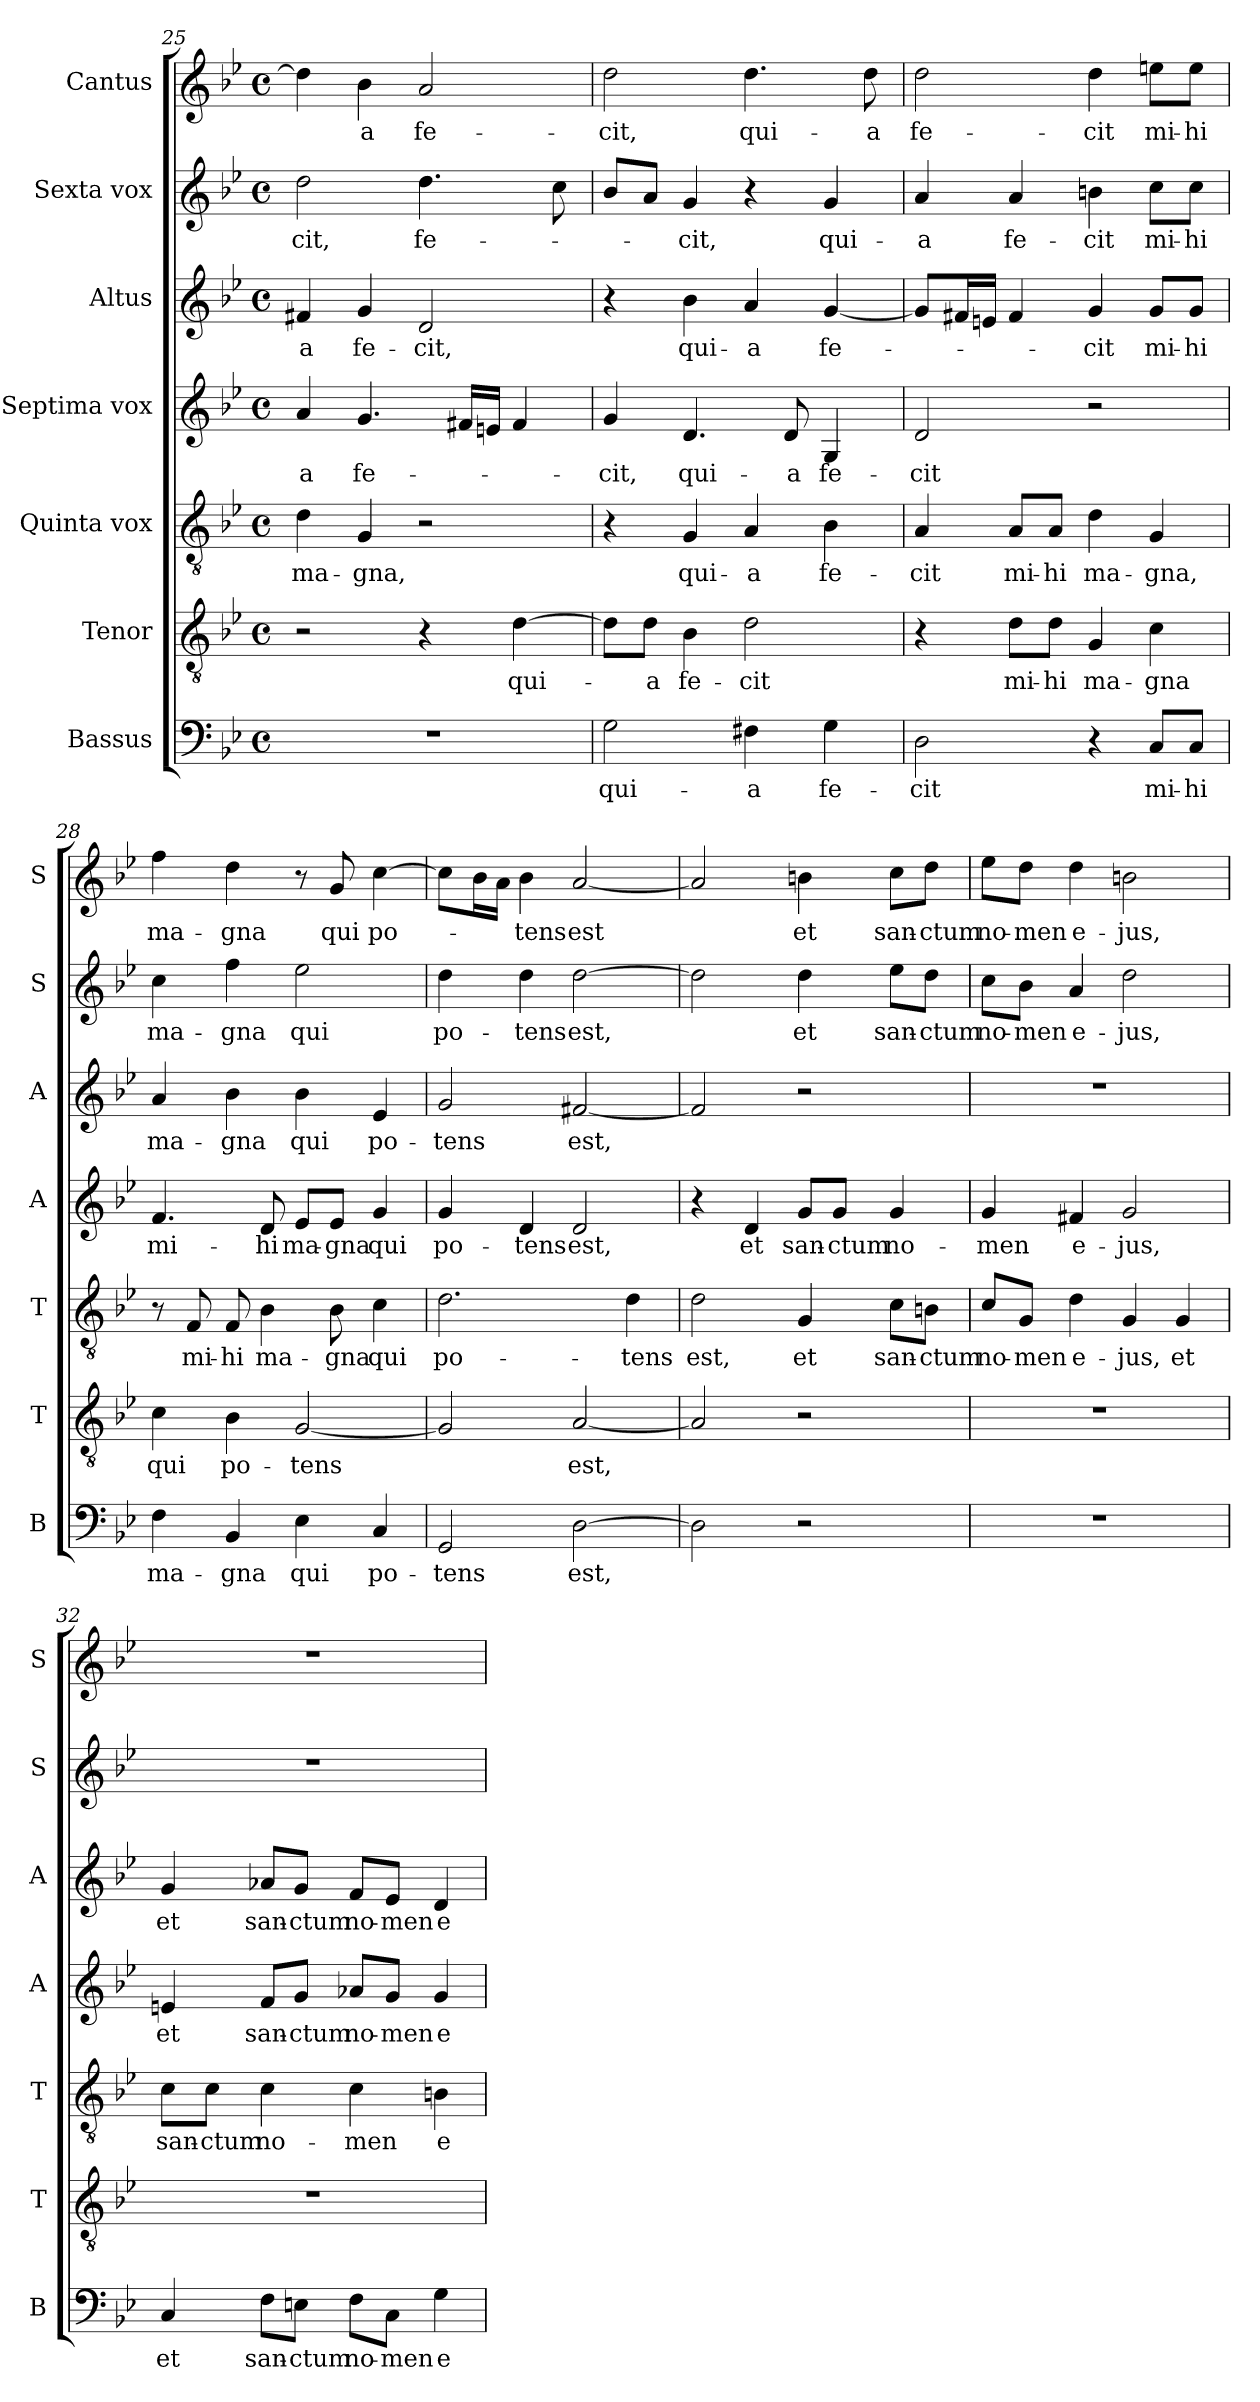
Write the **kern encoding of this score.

**kern	**text	**kern	**text	**kern	**text	**kern	**text	**kern	**text	**kern	**text	**kern	**text
*part7	*part7	*part6	*part6	*part5	*part5	*part4	*part4	*part3	*part3	*part2	*part2	*part1	*part1
*staff7	*staff7	*staff6	*staff6	*staff5	*staff5	*staff4	*staff4	*staff3	*staff3	*staff2	*staff2	*staff1	*staff1
*I"Bassus	*	*I"Tenor	*	*I"Quinta vox	*	*I"Septima vox	*	*I"Altus	*	*I"Sexta vox	*	*I"Cantus	*
*I'B	*	*I'T	*	*I'T	*	*I'A	*	*I'A	*	*I'S	*	*I'S	*
*clefF4	*	*clefGv2	*	*clefGv2	*	*clefG2	*	*clefG2	*	*clefG2	*	*clefG2	*
*	*	*ITrd7c12	*	*ITrd7c12	*	*	*	*	*	*	*	*	*
*k[b-e-]	*	*k[b-e-]	*	*k[b-e-]	*	*k[b-e-]	*	*k[b-e-]	*	*k[b-e-]	*	*k[b-e-]	*
*B-:	*	*B-:	*	*B-:	*	*B-:	*	*B-:	*	*B-:	*	*B-:	*
*M4/4	*	*M4/4	*	*M4/4	*	*M4/4	*	*M4/4	*	*M4/4	*	*M4/4	*
*met(c)	*	*met(c)	*	*met(c)	*	*met(c)	*	*met(c)	*	*met(c)	*	*met(c)	*
=25	=25	=25	=25	=25	=25	=25	=25	=25	=25	=25	=25	=25	=25
!	!	!	!	!	!LO:LY:b	!	!LO:LY:b	!	!LO:LY:b	!	!LO:LY:b	!	!
1r	.	2r	.	4D\	ma-	4a/	-a	4f#X/	-a	2dd\	-cit,	4dd\]	.
!	!	!	!	!	!LO:LY:b	!	!LO:LY:b	!	!LO:LY:b	!	!	!	!LO:LY:b
.	.	.	.	4GG/	-gna,	4.g/	fe-	4g/	fe-	.	.	4b-\	-a
!	!	!	!	!	!	!	!	!	!LO:LY:b	!	!LO:LY:b	!	!LO:LY:b
.	.	4r	.	2r	.	.	.	2d/	-cit,	4.dd\	fe-	2a/	fe-
.	.	.	.	.	.	16f#X/LL	.	.	.	.	.	.	.
.	.	.	.	.	.	16en/JJ	.	.	.	.	.	.	.
!	!	!	!LO:LY:b	!	!	!	!	!	!	!	!	!	!
.	.	[>4D\	qui-	.	.	4f#/	.	.	.	.	.	.	.
.	.	.	.	.	.	.	.	.	.	8cc\	.	.	.
=26	=26	=26	=26	=26	=26	=26	=26	=26	=26	=26	=26	=26	=26
!	!LO:LY:b	!	!	!	!	!	!LO:LY:b	!	!	!	!	!	!LO:LY:b
2G\	qui-	8D\L]	.	4r	.	4g/	-cit,	4r	.	8b-/L	.	2dd\	-cit,
!	!	!	!LO:LY:b	!	!	!	!	!	!	!	!	!	!
.	.	8D\J	-a	.	.	.	.	.	.	8a/J	.	.	.
!	!	!	!LO:LY:b	!	!LO:LY:b	!	!LO:LY:b	!	!LO:LY:b	!	!LO:LY:b	!	!
.	.	4BB-\	fe-	4GG/	qui-	4.d/	qui-	4b-\	qui-	4g/	-cit,	.	.
!	!LO:LY:b	!	!LO:LY:b	!	!LO:LY:b	!	!	!	!LO:LY:b	!	!	!	!LO:LY:b
4F#X\	-a	2D\	-cit	4AA/	-a	.	.	4a/	-a	4r	.	4.dd\	qui-
!	!	!	!	!	!	!	!LO:LY:b	!	!	!	!	!	!
.	.	.	.	.	.	8d/	-a	.	.	.	.	.	.
!	!LO:LY:b	!	!	!	!LO:LY:b	!	!LO:LY:b	!	!LO:LY:b	!	!LO:LY:b	!	!
4G\	fe-	.	.	4BB-\	fe-	4G/	fe-	[<4g/	fe-	4g/	qui-	.	.
!	!	!	!	!	!	!	!	!	!	!	!	!	!LO:LY:b
.	.	.	.	.	.	.	.	.	.	.	.	8dd\	-a
!!LO:LB:g=z
=27	=27	=27	=27	=27	=27	=27	=27	=27	=27	=27	=27	=27	=27
!	!LO:LY:b	!	!	!	!LO:LY:b	!	!LO:LY:b	!	!	!	!LO:LY:b	!	!LO:LY:b
2D\	-cit	4r	.	4AA/	-cit	2d/	-cit	8g/L]	.	4a/	-a	2dd\	fe-
.	.	.	.	.	.	.	.	16f#X/L	.	.	.	.	.
.	.	.	.	.	.	.	.	16en/JJ	.	.	.	.	.
!	!	!	!LO:LY:b	!	!LO:LY:b	!	!	!	!	!	!LO:LY:b	!	!
.	.	8D\L	mi-	8AA/L	mi-	.	.	4f#/	.	4a/	fe-	.	.
!	!	!	!LO:LY:b	!	!LO:LY:b	!	!	!	!	!	!	!	!
.	.	8D\J	-hi	8AA/J	-hi	.	.	.	.	.	.	.	.
!	!	!	!LO:LY:b	!	!LO:LY:b	!	!	!	!LO:LY:b	!	!LO:LY:b	!	!LO:LY:b
4r	.	4GG/	ma-	4D\	ma-	2r	.	4g/	-cit	4bn\	-cit	4dd\	-cit
!	!LO:LY:b	!	!LO:LY:b	!	!LO:LY:b	!	!	!	!LO:LY:b	!	!LO:LY:b	!	!LO:LY:b
8C/L	mi-	4C\	-gna	4GG/	-gna,	.	.	8g/L	mi-	8cc\L	mi-	8een\L	mi-
!	!LO:LY:b	!	!	!	!	!	!	!	!LO:LY:b	!	!LO:LY:b	!	!LO:LY:b
8C/J	-hi	.	.	.	.	.	.	8g/J	-hi	8cc\J	-hi	8ee\J	-hi
=28	=28	=28	=28	=28	=28	=28	=28	=28	=28	=28	=28	=28	=28
!	!LO:LY:b	!	!LO:LY:b	!	!	!	!LO:LY:b	!	!LO:LY:b	!	!LO:LY:b	!	!LO:LY:b
4F\	ma-	4C\	qui	8r	.	4.f/	mi-	4a/	ma-	4cc\	ma-	4ff\	ma-
!	!	!	!	!	!LO:LY:b	!	!	!	!	!	!	!	!
.	.	.	.	8FF/	mi-	.	.	.	.	.	.	.	.
!	!LO:LY:b	!	!LO:LY:b	!	!LO:LY:b	!	!	!	!LO:LY:b	!	!LO:LY:b	!	!LO:LY:b
4BB-/	-gna	4BB-\	po-	8FF/	-hi	.	.	4b-\	-gna	4ff\	-gna	4dd\	-gna
!	!	!	!	!	!LO:LY:b	!	!LO:LY:b	!	!	!	!	!	!
.	.	.	.	4BB-\	ma-	8d/	-hi	.	.	.	.	.	.
!	!LO:LY:b	!	!LO:LY:b	!	!	!	!LO:LY:b	!	!LO:LY:b	!	!LO:LY:b	!	!
4E-\	qui	[<2GG/	-tens	.	.	8e-/L	ma-	4b-\	qui	2ee-\	qui	8r	.
!	!	!	!	!	!LO:LY:b	!	!LO:LY:b	!	!	!	!	!	!LO:LY:b
.	.	.	.	8BB-\	-gna	8e-/J	-gna	.	.	.	.	8g/	qui
!	!LO:LY:b	!	!	!	!LO:LY:b	!	!LO:LY:b	!	!LO:LY:b	!	!	!	!LO:LY:b
4C/	po-	.	.	4C\	qui	4g/	qui	4e-/	po-	.	.	[>4cc\	po-
=29	=29	=29	=29	=29	=29	=29	=29	=29	=29	=29	=29	=29	=29
!	!LO:LY:b	!	!	!	!LO:LY:b	!	!LO:LY:b	!	!LO:LY:b	!	!LO:LY:b	!	!
2GG/	-tens	2GG/]	.	2.D\	po-	4g/	po-	2g/	-tens	4dd\	po-	8cc\L]	.
.	.	.	.	.	.	.	.	.	.	.	.	16b-\L	.
.	.	.	.	.	.	.	.	.	.	.	.	16a\JJ	.
!	!	!	!	!	!	!	!LO:LY:b	!	!	!	!LO:LY:b	!	!LO:LY:b
.	.	.	.	.	.	4d/	-tens	.	.	4dd\	-tens	4b-\	-tens
!	!LO:LY:b	!	!LO:LY:b	!	!	!	!LO:LY:b	!	!LO:LY:b	!	!LO:LY:b	!	!LO:LY:b
[>2D\	est,	[<2AA/	est,	.	.	2d/	est,	[<2f#X/	est,	[>2dd\	est,	[<2a/	est
!	!	!	!	!	!LO:LY:b	!	!	!	!	!	!	!	!
.	.	.	.	4D\	-tens	.	.	.	.	.	.	.	.
=30	=30	=30	=30	=30	=30	=30	=30	=30	=30	=30	=30	=30	=30
!	!	!	!	!	!LO:LY:b	!	!	!	!	!	!	!	!
2D\]	.	2AA/]	.	2D\	est,	4r	.	2f#/]	.	2dd\]	.	2a/]	.
!	!	!	!	!	!	!	!LO:LY:b	!	!	!	!	!	!
.	.	.	.	.	.	4d/	et	.	.	.	.	.	.
!	!	!	!	!	!LO:LY:b	!	!LO:LY:b	!	!	!	!LO:LY:b	!	!LO:LY:b
2r	.	2r	.	4GG/	et	8g/L	san-	2r	.	4dd\	et	4bn\	et
!	!	!	!	!	!	!	!LO:LY:b	!	!	!	!	!	!
.	.	.	.	.	.	8g/J	-ctum	.	.	.	.	.	.
!	!	!	!	!	!LO:LY:b	!	!LO:LY:b	!	!	!	!LO:LY:b	!	!LO:LY:b
.	.	.	.	8C\L	san-	4g/	no-	.	.	8ee-\L	san-	8cc\L	san-
!	!	!	!	!	!LO:LY:b	!	!	!	!	!	!LO:LY:b	!	!LO:LY:b
.	.	.	.	8BBn\J	-ctum	.	.	.	.	8dd\J	-ctum	8dd\J	-ctum
=31	=31	=31	=31	=31	=31	=31	=31	=31	=31	=31	=31	=31	=31
!	!	!	!	!	!LO:LY:b	!	!LO:LY:b	!	!	!	!LO:LY:b	!	!LO:LY:b
1r	.	1r	.	8C/L	no-	4g/	-men	1r	.	8cc\L	no-	8ee-\L	no-
!	!	!	!	!	!LO:LY:b	!	!	!	!	!	!LO:LY:b	!	!LO:LY:b
.	.	.	.	8GG/J	-men	.	.	.	.	8b-\J	-men	8dd\J	-men
!	!	!	!	!	!LO:LY:b	!	!LO:LY:b	!	!	!	!LO:LY:b	!	!LO:LY:b
.	.	.	.	4D\	e-	4f#X/	e-	.	.	4a/	e-	4dd\	e-
!	!	!	!	!	!LO:LY:b	!	!LO:LY:b	!	!	!	!LO:LY:b	!	!LO:LY:b
.	.	.	.	4GG/	-jus,	2g/	-jus,	.	.	2dd\	-jus,	2bn\	-jus,
!	!	!	!	!	!LO:LY:b	!	!	!	!	!	!	!	!
.	.	.	.	4GG/	et	.	.	.	.	.	.	.	.
!!LO:PB:g=z
=32	=32	=32	=32	=32	=32	=32	=32	=32	=32	=32	=32	=32	=32
!	!LO:LY:b	!	!	!	!LO:LY:b	!	!LO:LY:b	!	!LO:LY:b	!	!	!	!
4C/	et	1r	.	8C\L	san-	4en/	et	4g/	et	1r	.	1r	.
!	!	!	!	!	!LO:LY:b	!	!	!	!	!	!	!	!
.	.	.	.	8C\J	-ctum	.	.	.	.	.	.	.	.
!	!LO:LY:b	!	!	!	!LO:LY:b	!	!LO:LY:b	!	!LO:LY:b	!	!	!	!
8F\L	san-	.	.	4C\	no-	8f/L	san-	8a-X/L	san-	.	.	.	.
!	!LO:LY:b	!	!	!	!	!	!LO:LY:b	!	!LO:LY:b	!	!	!	!
8En\J	-ctum	.	.	.	.	8g/J	-ctum	8g/J	-ctum	.	.	.	.
!	!LO:LY:b	!	!	!	!LO:LY:b	!	!LO:LY:b	!	!LO:LY:b	!	!	!	!
8F\L	no-	.	.	4C\	-men	8a-X/L	no-	8f/L	no-	.	.	.	.
!	!LO:LY:b	!	!	!	!	!	!LO:LY:b	!	!LO:LY:b	!	!	!	!
8C\J	-men	.	.	.	.	8g/J	-men	8e-/J	-men	.	.	.	.
!	!LO:LY:b	!	!	!	!LO:LY:b	!	!LO:LY:b	!	!LO:LY:b	!	!	!	!
4G\	e-	.	.	4BBn\	e-	4g/	e-	4d/	e-	.	.	.	.
=	=	=	=	=	=	=	=	=	=	=	=	=	=
*-	*-	*-	*-	*-	*-	*-	*-	*-	*-	*-	*-	*-	*-
